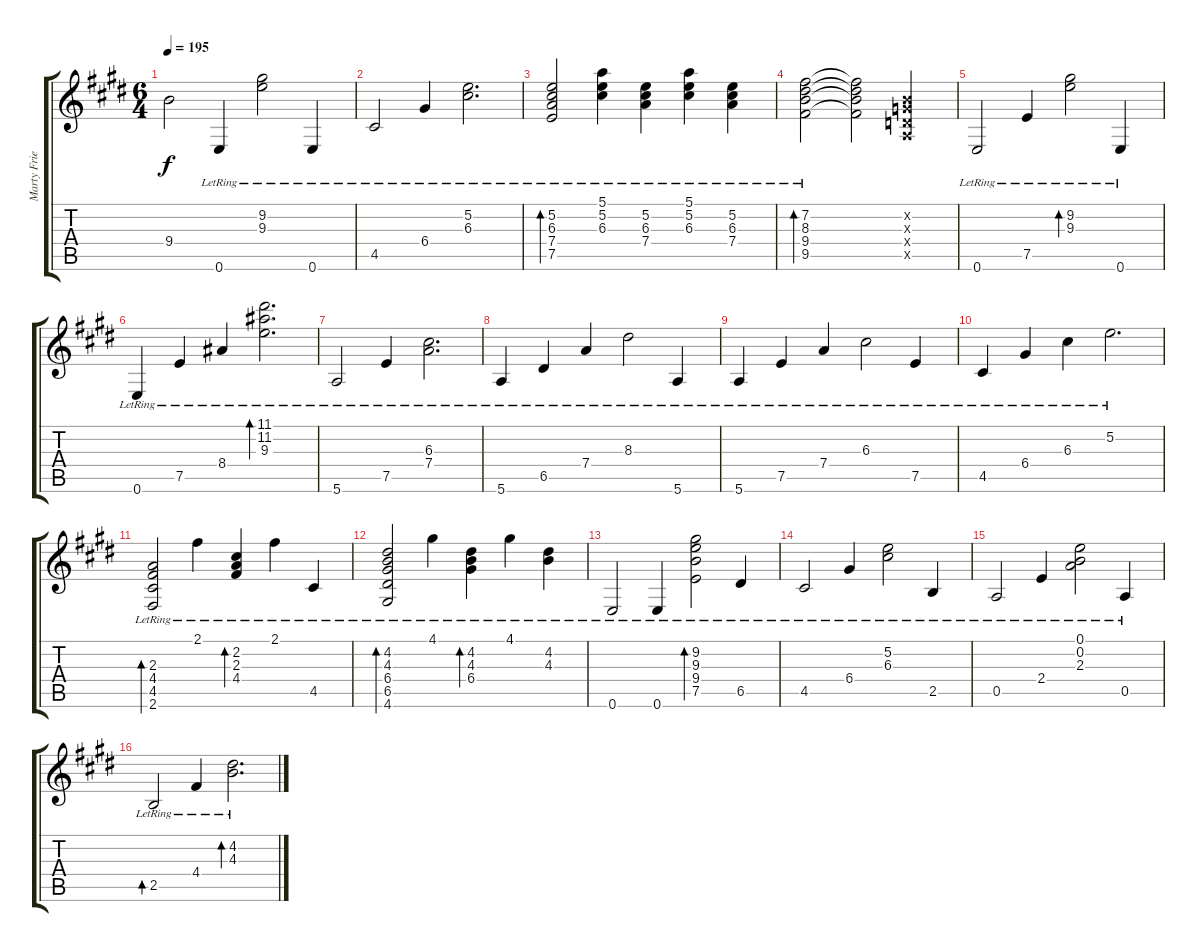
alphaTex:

\track ("Marty Friedman" "Marty Frie") {instrument acousticguitarsteel}
\staff {score tabs}
\tuning (E4 B3 G3 D3 A2 E2) {hide}
\ts (6 4)
\tempo 195
\clef g2
\ks e
9.4{t}.2{dy f} 0.6{lr}.4 (9.2{lr} 9.3{lr}).2 0.6{lr}.4 |
4.5{lr}.2 6.4{lr}.4 (5.2{lr} 6.3{lr}).2{d} |
(5.2{lr} 6.3{lr} 7.4{lr} 7.5{lr}).2{bd 120} (5.1{lr} 5.2{lr} 6.3{lr}).4 (5.2{lr} 6.3{lr} 7.4{lr}).4 (5.1{lr} 5.2{lr} 6.3{lr}).4 (5.2{lr} 6.3{lr} 7.4{lr}).4 |
(7.2{lr} 8.3{lr} 9.4{lr} 9.5{lr}).2{bd 120} (7.2{t} 8.3{t} 9.4{t} 9.5{t}).2 (0.2{x} 0.3{x} 0.4{x} 0.5{x}).2 |
0.6{lr}.2 7.5{lr}.4 (9.2{lr} 9.3{lr}).2{bd 120} 0.6{lr}.4 |
0.6{lr}.4 7.5{lr}.4 8.4{lr}.4 (11.1{lr} 11.2{lr} 9.3{lr}).2{d bd 120} |
5.6{lr}.2 7.5{lr}.4 (6.3{lr} 7.4{lr}).2{d} |
5.6{lr}.4 6.5{lr}.4 7.4{lr}.4 8.3{lr}.2 5.6{lr}.4 |
5.6{lr}.4 7.5{lr}.4 7.4{lr}.4 6.3{lr}.2 7.5{lr}.4 |
4.5{lr}.4 6.4{lr}.4 6.3{lr}.4 5.2{lr}.2{d} |
(2.3{lr} 4.4{lr} 4.5{lr} 2.6{lr}).2{bd 120} 2.1{lr}.4 (2.2{lr} 2.3{lr} 4.4{lr}).4{bd 120} 2.1{lr}.4 4.5{lr}.4 |
(4.2{lr} 4.3{lr} 6.4{lr} 6.5{lr} 4.6{lr}).2{bd 120} 4.1{lr}.4 (4.2{lr} 4.3{lr} 6.4{lr}).4{bd 120} 4.1{lr}.4 (4.2{lr} 4.3{lr}).4 |
0.6{lr}.2 0.6{lr}.4 (9.2{lr} 9.3{lr} 9.4{lr} 7.5{lr}).2{bd 120} 6.5{lr}.4 |
4.5{lr}.2 6.4{lr}.4 (5.2{lr} 6.3{lr}).2 2.5{lr}.4 |
0.5{lr}.2 2.4{lr}.4 (0.1{lr} 0.2{lr} 2.3{lr}).2 0.5{lr}.4 |
2.5{lr}.2{bd 120} 4.4{lr}.4 (4.2{lr} 4.3{lr}).2{d bd 120}
